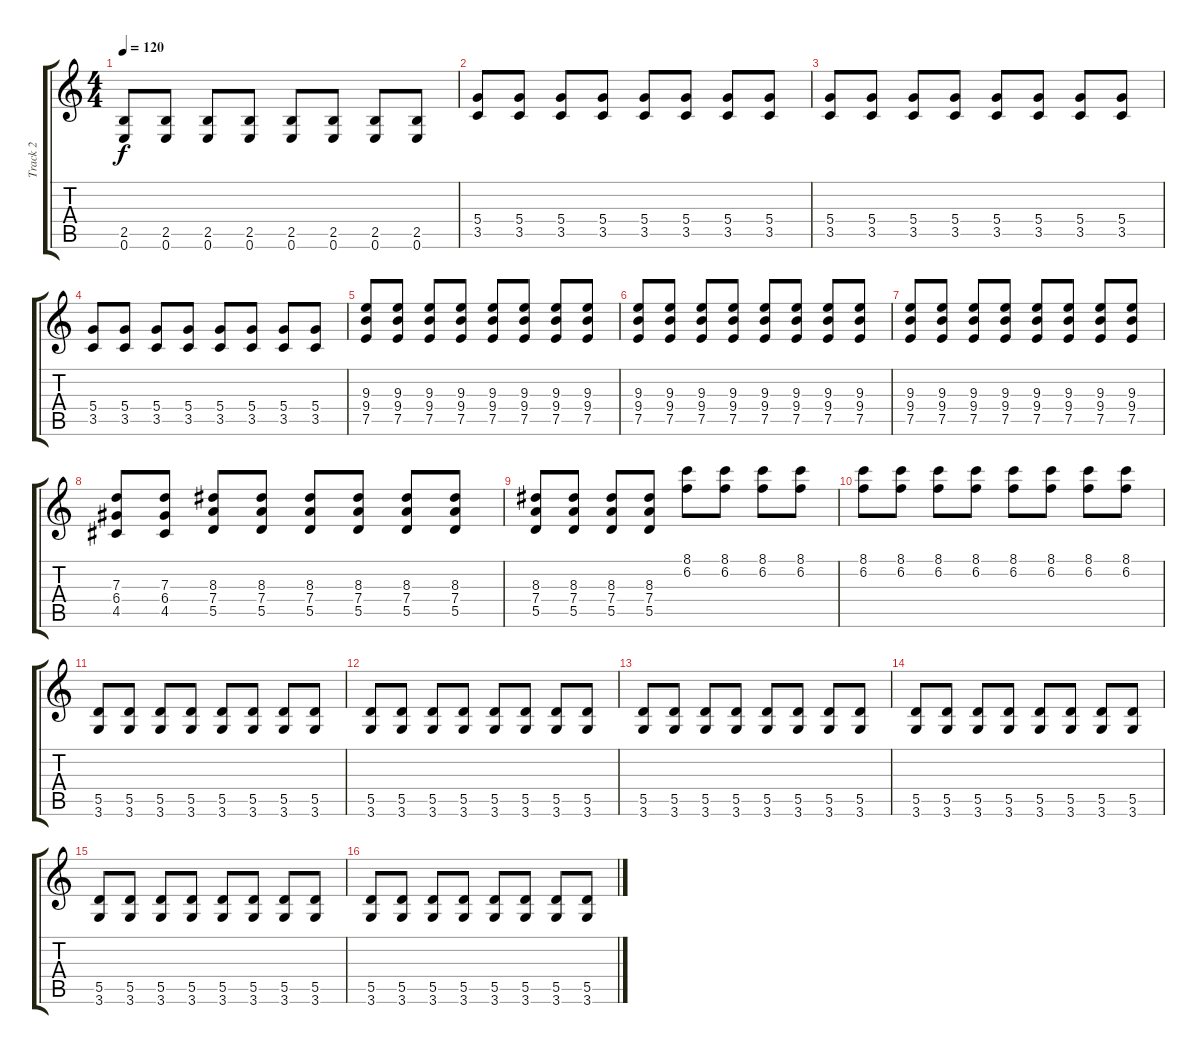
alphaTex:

\track ("Track 2" "Track 2") {instrument electricguitarmuted}
\staff {score tabs}
\tuning (E4 B3 G3 D3 A2 E2) {hide}
\ts (4 4)
\tempo 120
\clef g2
\ks c
(2.5 0.6).8{dy f} (2.5 0.6).8 (2.5 0.6).8 (2.5 0.6).8 (2.5 0.6).8 (2.5 0.6).8 (2.5 0.6).8 (2.5 0.6).8 |
(5.4 3.5).8 (5.4 3.5).8 (5.4 3.5).8 (5.4 3.5).8 (5.4 3.5).8 (5.4 3.5).8 (5.4 3.5).8 (5.4 3.5).8 |
(5.4 3.5).8 (5.4 3.5).8 (5.4 3.5).8 (5.4 3.5).8 (5.4 3.5).8 (5.4 3.5).8 (5.4 3.5).8 (5.4 3.5).8 |
(5.4 3.5).8 (5.4 3.5).8 (5.4 3.5).8 (5.4 3.5).8 (5.4 3.5).8 (5.4 3.5).8 (5.4 3.5).8 (5.4 3.5).8 |
(9.3 9.4 7.5).8 (9.3 9.4 7.5).8 (9.3 9.4 7.5).8 (9.3 9.4 7.5).8 (9.3 9.4 7.5).8 (9.3 9.4 7.5).8 (9.3 9.4 7.5).8 (9.3 9.4 7.5).8 |
(9.3 9.4 7.5).8 (9.3 9.4 7.5).8 (9.3 9.4 7.5).8 (9.3 9.4 7.5).8 (9.3 9.4 7.5).8 (9.3 9.4 7.5).8 (9.3 9.4 7.5).8 (9.3 9.4 7.5).8 |
(9.3 9.4 7.5).8 (9.3 9.4 7.5).8 (9.3 9.4 7.5).8 (9.3 9.4 7.5).8 (9.3 9.4 7.5).8 (9.3 9.4 7.5).8 (9.3 9.4 7.5).8 (9.3 9.4 7.5).8 |
(7.3 6.4 4.5).8 (7.3 6.4 4.5).8 (8.3 7.4 5.5).8 (8.3 7.4 5.5).8 (8.3 7.4 5.5).8 (8.3 7.4 5.5).8 (8.3 7.4 5.5).8 (8.3 7.4 5.5).8 |
(8.3 7.4 5.5).8 (8.3 7.4 5.5).8 (8.3 7.4 5.5).8 (8.3 7.4 5.5).8 (8.1 6.2).8 (8.1 6.2).8 (8.1 6.2).8 (8.1 6.2).8 |
(8.1 6.2).8 (8.1 6.2).8 (8.1 6.2).8 (8.1 6.2).8 (8.1 6.2).8 (8.1 6.2).8 (8.1 6.2).8 (8.1 6.2).8 |
(5.5 3.6).8 (5.5 3.6).8 (5.5 3.6).8 (5.5 3.6).8 (5.5 3.6).8 (5.5 3.6).8 (5.5 3.6).8 (5.5 3.6).8 |
(5.5 3.6).8 (5.5 3.6).8 (5.5 3.6).8 (5.5 3.6).8 (5.5 3.6).8 (5.5 3.6).8 (5.5 3.6).8 (5.5 3.6).8 |
(5.5 3.6).8 (5.5 3.6).8 (5.5 3.6).8 (5.5 3.6).8 (5.5 3.6).8 (5.5 3.6).8 (5.5 3.6).8 (5.5 3.6).8 |
(5.5 3.6).8 (5.5 3.6).8 (5.5 3.6).8 (5.5 3.6).8 (5.5 3.6).8 (5.5 3.6).8 (5.5 3.6).8 (5.5 3.6).8 |
(5.5 3.6).8 (5.5 3.6).8 (5.5 3.6).8 (5.5 3.6).8 (5.5 3.6).8 (5.5 3.6).8 (5.5 3.6).8 (5.5 3.6).8 |
(5.5 3.6).8 (5.5 3.6).8 (5.5 3.6).8 (5.5 3.6).8 (5.5 3.6).8 (5.5 3.6).8 (5.5 3.6).8 (5.5 3.6).8
